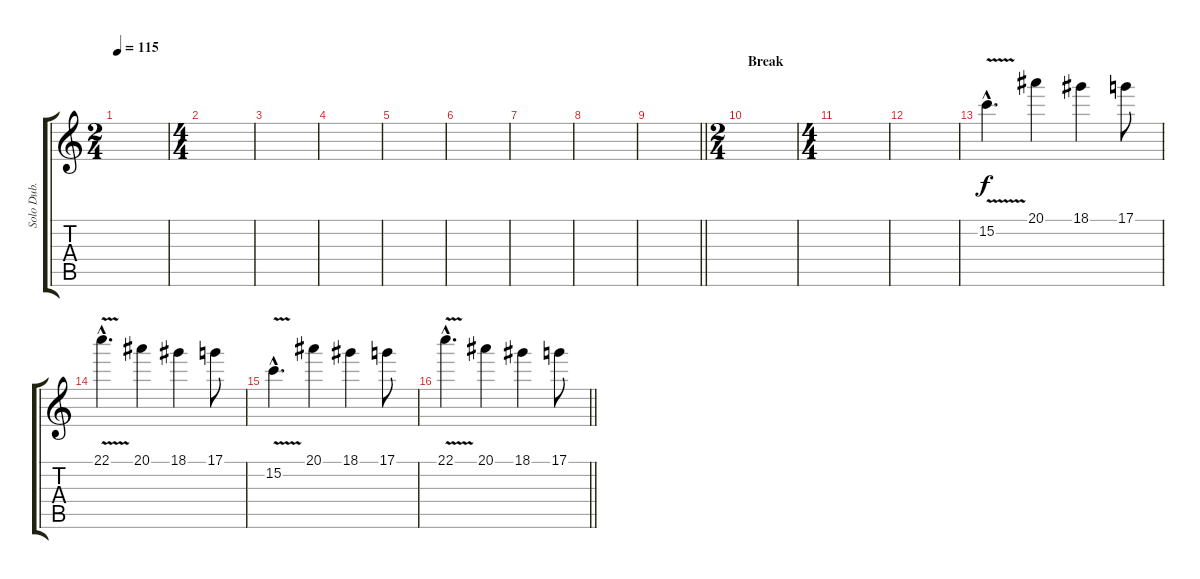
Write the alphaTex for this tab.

\track ("Solo Dub. (in drop C)" "Solo Dub. ") {instrument distortionguitar}
\staff {score tabs}
\tuning (D4 A3 F3 C3 G2 C2) {hide}
\ts (2 4)
\tempo 115
\clef g2
\ks c
|
\ts (4 4)
|
|
|
|
|
|
|
\barLineRight lightlight
|
\ts (2 4)
\section ("" "Break")
|
\ts (4 4)
|
|
15.2{v hac}.4{d} 20.1.4 18.1.4 17.1.8 |
22.1{v hac}.4{d} 20.1.4 18.1.4 17.1.8 |
15.2{v hac}.4{d} 20.1.4 18.1.4 17.1.8 |
\barLineRight lightlight
22.1{v hac}.4{d} 20.1.4 18.1.4 17.1.8
